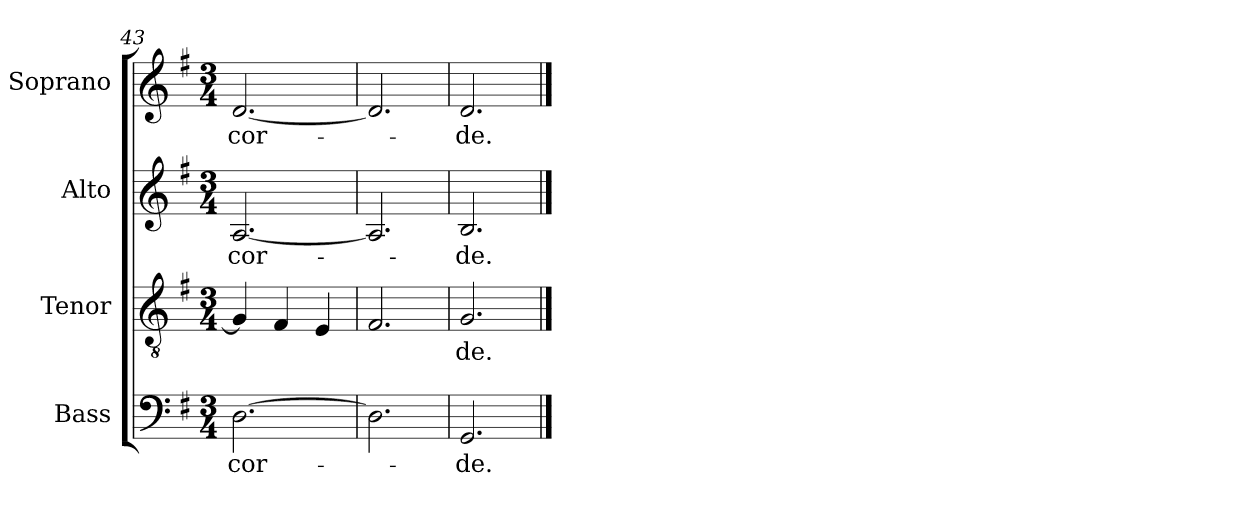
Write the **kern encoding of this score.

**kern	**text	**kern	**text	**kern	**text	**kern	**text
*part4	*part4	*part3	*part3	*part2	*part2	*part1	*part1
*staff4	*staff4	*staff3	*staff3	*staff2	*staff2	*staff1	*staff1
*I"Bass	*	*I"Tenor	*	*I"Alto	*	*I"Soprano	*
*I'B.	*	*I'T.	*	*I'A.	*	*I'S.	*
*clefF4	*	*clefGv2	*	*clefG2	*	*clefG2	*
*	*	*ITrd7c12	*	*	*	*	*
*k[f#]	*	*k[f#]	*	*k[f#]	*	*k[f#]	*
*G:	*	*G:	*	*G:	*	*G:	*
*M3/4	*	*M3/4	*	*M3/4	*	*M3/4	*
=43	=43	=43	=43	=43	=43	=43	=43
!	!LO:LY:b:color=#000000	!	!	!	!	!	!
!	!	!	!	!	!LO:LY:b:color=#000000	!	!
!	!	!	!	!	!	!	!LO:LY:b:color=#000000
[2.Di\	cor-	4GGi/]	.	[2.Ai/	cor-	[2.di/	cor-
.	.	4FF#i/	.	.	.	.	.
.	.	4EEi/	.	.	.	.	.
=44	=44	=44	=44	=44	=44	=44	=44
2.Di\]	.	2.FF#i/	.	2.Ai/]	.	2.di/]	.
=45	=45	=45	=45	=45	=45	=45	=45
!	!LO:LY:b:color=#000000	!	!	!	!	!	!
!	!	!	!LO:LY:b:color=#000000	!	!	!	!
!	!	!	!	!	!LO:LY:b:color=#000000	!	!
!	!	!	!	!	!	!	!LO:LY:b:color=#000000
2.GGi/	-de.	2.GGi/	-de.	2.Bi/	-de.	2.di/	-de.
==	==	==	==	==	==	==	==
*-	*-	*-	*-	*-	*-	*-	*-
